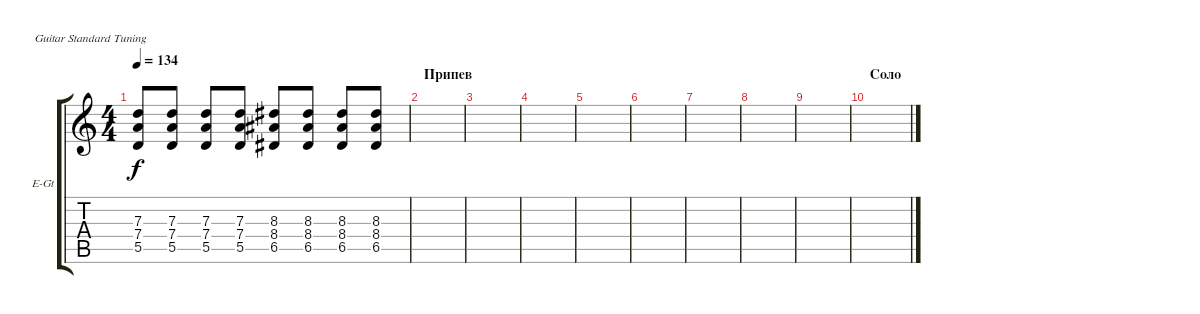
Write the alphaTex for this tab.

\defaultSystemsLayout 4
\bracketExtendMode groupsimilarinstruments
\firstSystemTrackNameOrientation horizontal
\otherSystemsTrackNameOrientation horizontal
\track ("Electric Guitar" "E-Gt") {instrument electricguitarclean}
\staff {score tabs}
\tuning (E4 B3 G3 D3 A2 E2)
\ts (4 4)
\tempo 134
\clef g2
\scale
0.333333
\ks c
(7.3 7.4 5.5).8{dy f} (5.5 7.4 7.3).8 (5.5 7.4 7.3).8 (5.5 7.4 7.3).8 (8.3 8.4 6.5).8 (8.3 8.4 6.5).8 (8.3 8.4 6.5).8 (8.3 8.4 6.5).8 |
\section ("" "Припев")
\scale
0.333333 |
\scale
0.333333 |
\scale
0.333333 |
\scale
0.333333 |
\scale
0.333333 |
\scale
0.333333 |
\scale
0.333333 |
\scale
0.333333 |
\section ("" "Соло")
\scale
0.333333 |
\scale
0.333333 |
\scale
0.333333 |
\scale
0.333333 |
\scale
0.333333 |
\scale
0.333333 |
\scale
0.333333
